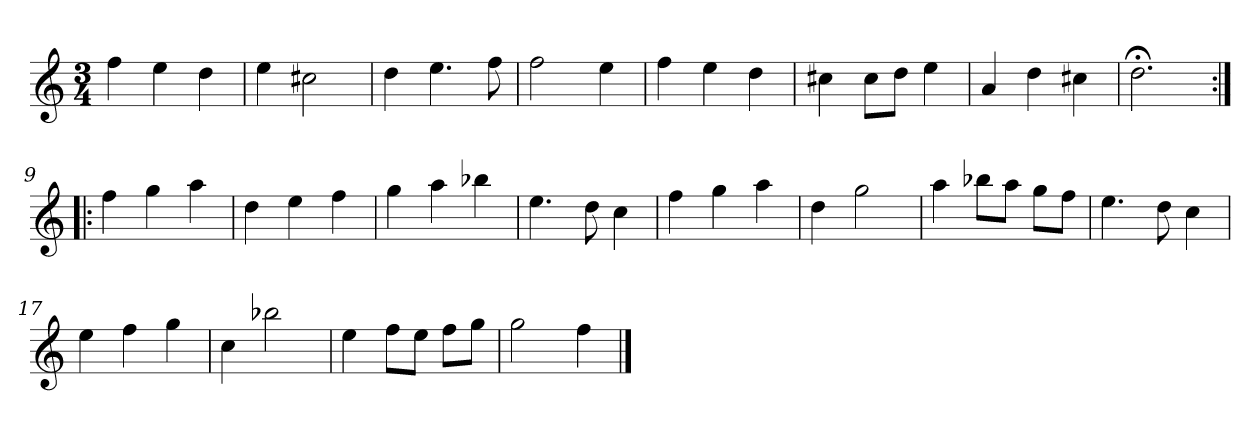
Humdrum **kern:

**kern
*part1
*staff1
*clefG2
*k[]
*D:dor
*M3/4
*MM120
=1
4ff
4ee
4dd
=2
4ee
2cc#X
=3
4dd
4.ee
8ff
=4
2ff
4ee
=5
4ff
4ee
4dd
=6
4cc#X
8cc#\L
8dd\J
4ee
=7
4a
4dd
4cc#X
=8
2.dd;<
=9:|!|:
4ff
4gg
4aa
=10
4dd
4ee
4ff
=11
4gg
4aa
4bb-X
=12
4.ee
8dd
4cc
=13
4ff
4gg
4aa
=14
4dd
2gg
=15
4aa
8bb-X\L
8aa\J
8gg\L
8ff\J
=16
4.ee
8dd
4cc
=17
4ee
4ff
4gg
=18
4cc
2bb-X
=19
4ee
8ff\L
8ee\J
8ff\L
8gg\J
=20
2gg
4ff
==
*-
